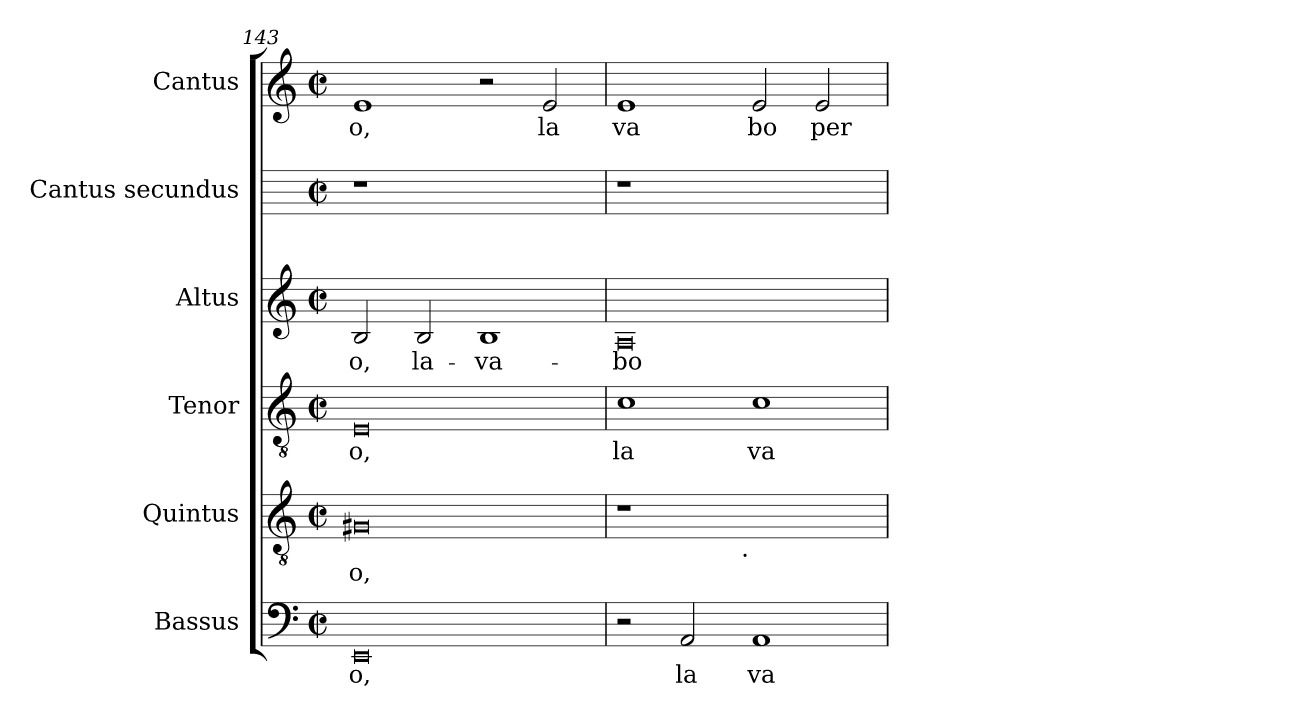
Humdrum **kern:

**kern	**text	**kern	**text	**kern	**text	**kern	**text	**kern	**kern	**text
*part6	*part6	*part5	*part5	*part4	*part4	*part3	*part3	*part2	*part1	*part1
*staff6	*staff6	*staff5	*staff5	*staff4	*staff4	*staff3	*staff3	*staff2	*staff1	*staff1
*I"Bassus	*	*I"Quintus	*	*I"Tenor	*	*I"Altus	*	*I"Cantus  secundus	*I"Cantus	*
*I'B	*	*I'Q	*	*I'T	*	*I'A	*	*	*I'C	*
*clefF4	*	*clefGv2	*	*clefGv2	*	*clefG2	*	*	*clefG2	*
*k[]	*	*k[]	*	*k[]	*	*k[]	*	*k[]	*k[]	*
*C:	*	*C:	*	*C:	*	*C:	*	*C:	*C:	*
*M2/2	*	*M2/2	*	*M2/2	*	*M2/2	*	*M2/2	*M2/2	*
*met(c|)	*	*met(c|)	*	*met(c|)	*	*met(c|)	*	*met(c|)	*met(c|)	*
=143	=143	=143	=143	=143	=143	=143	=143	=143	=143	=143
!	!LO:LY:b:cj	!	!LO:LY:b:cj	!	!LO:LY:b:cj	!	!LO:LY:b:cj	!	!	!LO:LY:b:cj
0EE	-o,	0G#X	o,	0E	-o,	2B/	-o,	1r	1e	o,
!	!	!	!	!	!	!	!LO:LY:b:cj	!	!	!
.	.	.	.	.	.	2B/	la-	.	.	.
!	!	!	!	!	!	!	!LO:LY:b:cj	!	!	!
.	.	.	.	.	.	1B	-va-	1ryy	2r	.
!	!	!	!	!	!	!	!	!	!	!LO:LY:b:cj
.	.	.	.	.	.	.	.	.	2e/	la
!!LO:PB:g=z
=144	=144	=144	=144	=144	=144	=144	=144	=144	=144	=144
!	!	!	!	!	!LO:LY:b:cj	!	!LO:LY:b:cj	!	!	!LO:LY:b:cj
*	*	*^	*	*	*	*	*	*	*	*
2r	.	1r	2ryy	.	1c	la	0A	-bo	1r	1e	va
!	!LO:LY:b:cj	!	!	!	!	!	!	!	!	!	!
2AA/	la	.	4...ryy	.	.	.	.	.	.	.	.
!	!	!	!LO:TX:b:t=.	!	!	!	!	!	!	!	!
.	.	.	1ryy	.	.	.	.	.	.	.	.
!	!LO:LY:b:cj	!	!	!	!	!LO:LY:b:cj	!	!	!	!	!LO:LY:b:cj
1AA	va	1ryy	.	.	1c	va	.	.	1ryy	2e/	bo
!	!	!	!	!	!	!	!	!	!	!	!LO:LY:b:cj
.	.	.	.	.	.	.	.	.	.	2e/	per
.	.	.	32ryy	.	.	.	.	.	.	.	.
*	*	*v	*v	*	*	*	*	*	*	*	*
=	=	=	=	=	=	=	=	=	=	=
*-	*-	*-	*-	*-	*-	*-	*-	*-	*-	*-
